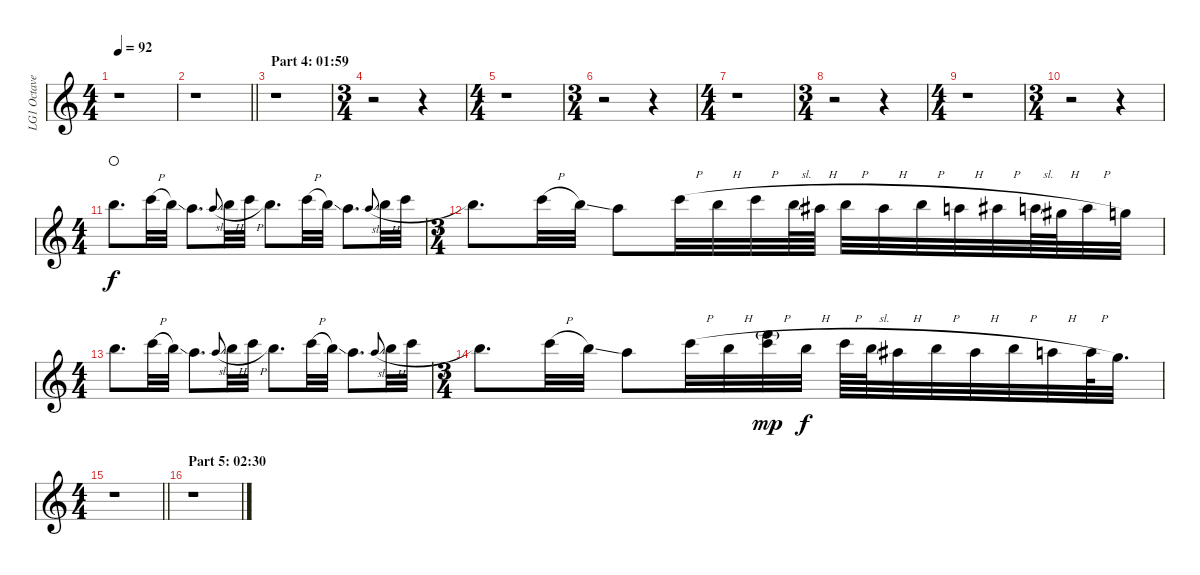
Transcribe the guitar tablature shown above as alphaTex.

\track ("LG1 Octave Pedal (Ignore Me)" "LG1 Octave") {instrument overdrivenguitar}
\staff {score}
\tuning (E5 B4 G4 D4 A3 E3) {hide}
\ts (4 4)
\tempo 92
\clef g2
\ks c
r.1{dy f} |
\barLineRight lightlight
r.1 |
\section ("" "Part 4: 01:59")
r.1 |
\ts (3 4)
r.2 r.4 |
\ts (4 4)
r.1 |
\ts (3 4)
r.2 r.4 |
\ts (4 4)
r.1 |
\ts (3 4)
r.2 r.4 |
\ts (4 4)
r.1 |
\ts (3 4)
r.2 r.4 |
\ts (4 4)
4.3.8{d waho} 5.3{h}.32 4.3{ss}.32 2.3.8{d} 2.3{sl}.8{gr onbeat} 4.3{h}.32 5.3{h}.32 4.3.8{d} 5.3{h}.32 4.3{ss}.32 2.3.8{d} 2.3{sl}.8{gr onbeat} 4.3{h}.32 5.3{h}.32 |
\ts (3 4)
4.3.8{d} 5.3{h}.32 4.3{ss}.32 2.3.8 5.3{h}.32 4.3{h}.32 5.3{h}.32 4.3{sl}.64 3.3{h}.64 4.3{h}.32 3.3{h}.32 4.3{h}.32 2.3{h}.32 3.3{h}.32 2.3{sl}.64 1.3{h}.64 2.3{h}.32 0.3.32 |
\ts (4 4)
4.3.8{d} 5.3{h}.32 4.3{ss}.32 2.3.8{d} 2.3{sl}.8{gr onbeat} 4.3{h}.32 5.3{h}.32 4.3.8{d} 5.3{h}.32 4.3{ss}.32 2.3.8{d} 2.3{sl}.8{gr onbeat} 4.3{h}.32 5.3{h}.32 |
\ts (3 4)
4.3.8{d} 5.3{h}.32 4.3{ss}.32 2.3.8 5.3{h}.32 4.3{h}.32 (5.2{g} 5.3{h}).32{dy mp} 4.3{h}.32{dy f} 5.3{h}.64 4.3{sl}.64 3.3{h}.32 4.3{h}.32 3.3{h}.32 4.3{h}.32 2.3{h}.32 2.3{h}.64 0.3.32{d} |
\ts (4 4)
\barLineRight lightlight
r.1 |
\section ("" "Part 5: 02:30")
r.1
